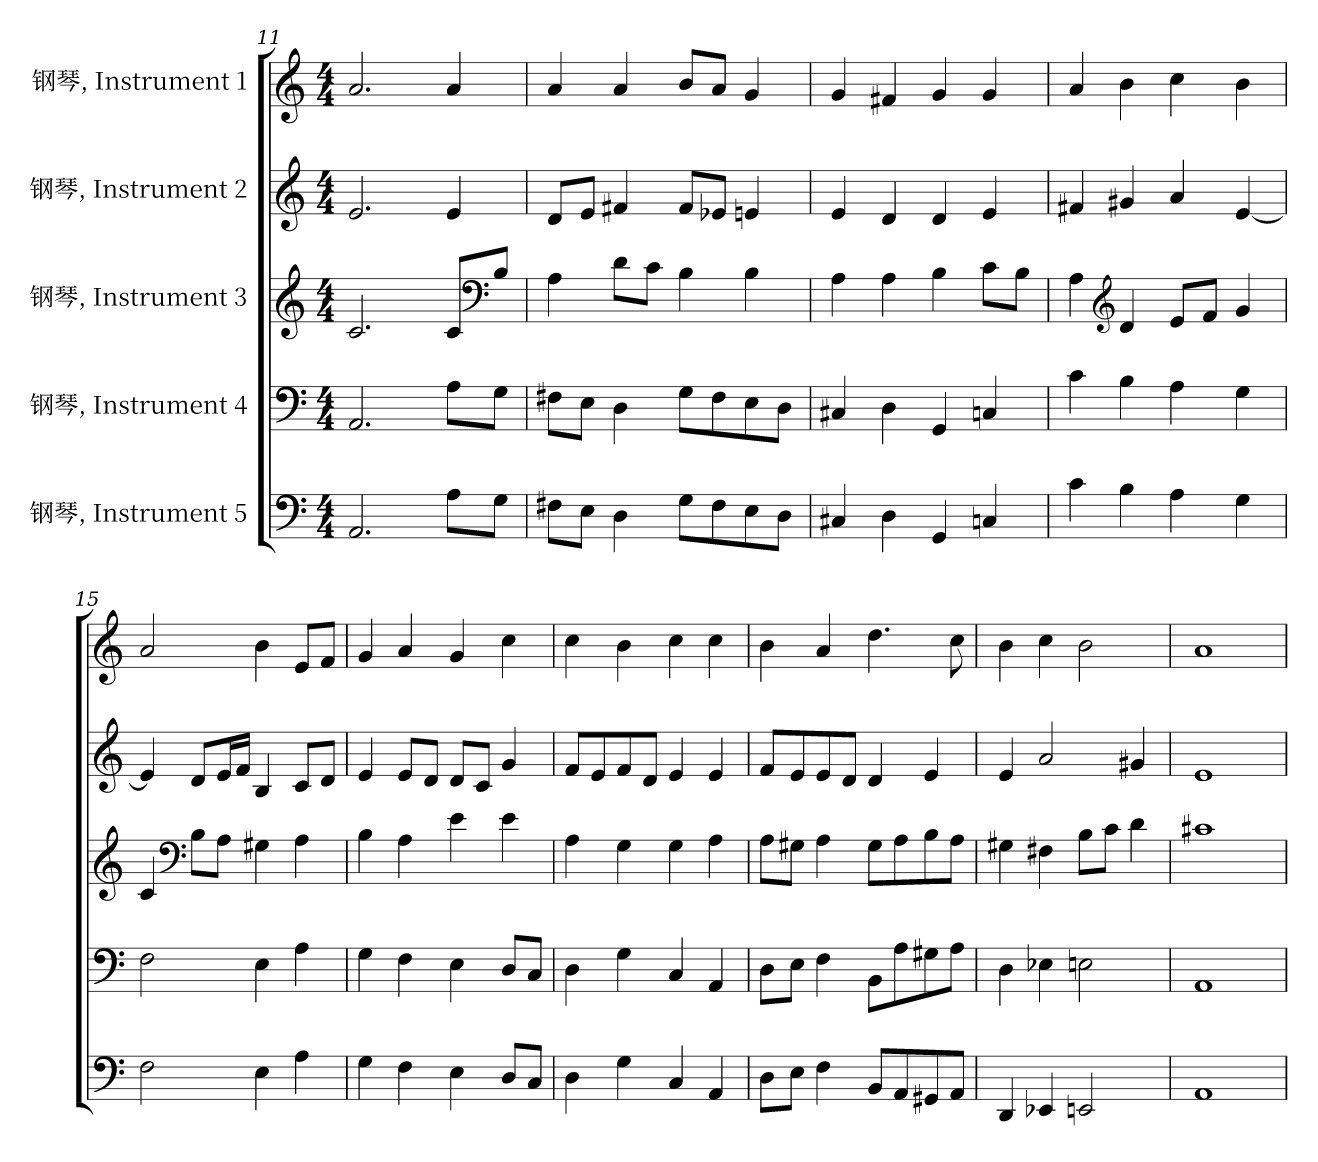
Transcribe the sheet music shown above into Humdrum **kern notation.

**kern	**kern	**kern	**kern	**kern
*part5	*part4	*part3	*part2	*part1
*staff5	*staff4	*staff3	*staff2	*staff1
*I"钢琴, Instrument 5	*I"钢琴, Instrument 4	*I"钢琴, Instrument 3	*I"钢琴, Instrument 2	*I"钢琴, Instrument 1
*clefF4	*clefF4	*clefG2	*clefG2	*clefG2
*k[]	*k[]	*k[]	*k[]	*k[]
*M4/4	*M4/4	*M4/4	*M4/4	*M4/4
=11	=11	=11	=11	=11
2.AA/	2.AA/	2.c/	2.e/	2.a/
8A\L	8A\L	8c/L	4e/	4a/
*	*	*clefF4	*	*
8G\J	8G\J	8B/J	.	.
!!LO:PB:g=z
=12	=12	=12	=12	=12
8F#X\L	8F#X\L	4A\	8d/L	4a/
8E\J	8E\J	.	8e/J	.
4D\	4D\	8d\L	4f#X/	4a/
.	.	8c\J	.	.
8G\L	8G\L	4B\	8f#/L	8b/L
8F#\	8F#\	.	8e-X/J	8a/J
8E\	8E\	4B\	4en/	4g/
8D\J	8D\J	.	.	.
=13	=13	=13	=13	=13
4C#X/	4C#X/	4A\	4e/	4g/
4D\	4D\	4A\	4d/	4f#X/
4GG/	4GG/	4B\	4d/	4g/
4Cn/	4Cn/	8c\L	4e/	4g/
.	.	8B\J	.	.
=14	=14	=14	=14	=14
4c\	4c\	4A\	4f#X/	4a/
*	*	*clefG2	*	*
4B\	4B\	4d/	4g#X/	4b\
4A\	4A\	8e/L	4a/	4cc\
.	.	8f/J	.	.
4G\	4G\	4g/	[4e/	4b\
=15	=15	=15	=15	=15
2F\	2F\	4c/	4e/]	2a/
*	*	*clefF4	*	*
.	.	8B\L	8d/L	.
.	.	8A\J	16e/L	.
.	.	.	16f/JJ	.
4E\	4E\	4G#X\	4B/	4b\
4A\	4A\	4A\	8c/L	8e/L
.	.	.	8d/J	8f/J
=16	=16	=16	=16	=16
4G\	4G\	4B\	4e/	4g/
4F\	4F\	4A\	8e/L	4a/
.	.	.	8d/J	.
4E\	4E\	4e\	8d/L	4g/
.	.	.	8c/J	.
8D/L	8D/L	4e\	4g/	4cc\
8C/J	8C/J	.	.	.
!!LO:LB:g=z
=17	=17	=17	=17	=17
4D\	4D\	4A\	8f/L	4cc\
.	.	.	8e/	.
4G\	4G\	4G\	8f/	4b\
.	.	.	8d/J	.
4C/	4C/	4G\	4e/	4cc\
4AA/	4AA/	4A\	4e/	4cc\
=18	=18	=18	=18	=18
8D\L	8D\L	8A\L	8f/L	4b\
8E\J	8E\J	8G#X\J	8e/	.
4F\	4F\	4A\	8e/	4a/
.	.	.	8d/J	.
8BB/L	8BB\L	8G#\L	4d/	4.dd\
8AA/	8A\	8A\	.	.
8GG#X/	8G#X\	8B\	4e/	.
8AA/J	8A\J	8A\J	.	8cc\
=19	=19	=19	=19	=19
4DD/	4D\	4G#X\	4e/	4b\
4EE-X/	4E-X\	4F#X\	2a/	4cc\
2EEn/	2En\	8B\L	.	2b\
.	.	8c\J	.	.
.	.	4d\	4g#X/	.
=20	=20	=20	=20	=20
1AA	1AA	1c#X	1e	1a
=	=	=	=	=
*-	*-	*-	*-	*-
